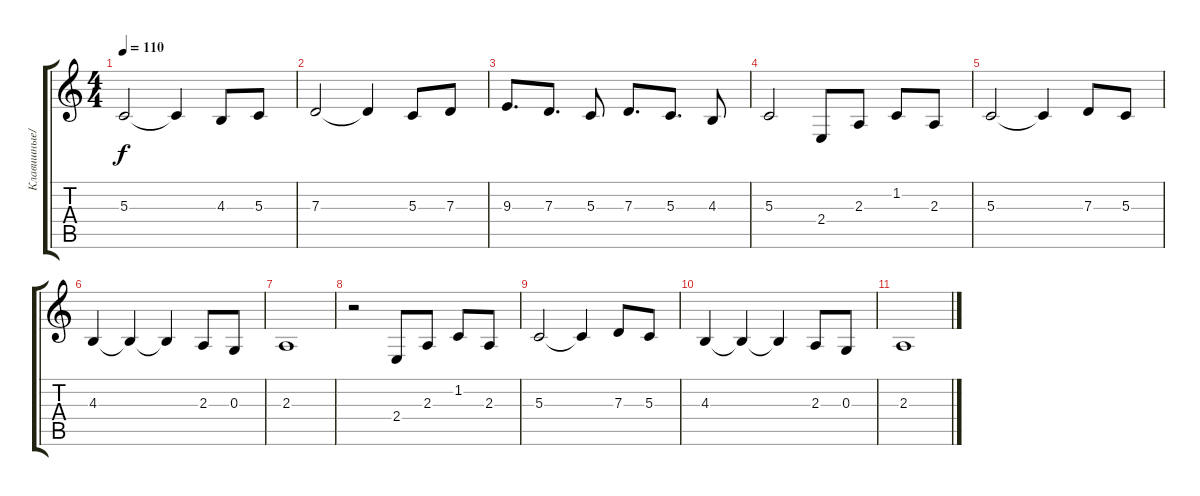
\track ("Клавишные/Голос" "Клавишные/") {instrument flute}
\staff {score tabs}
\tuning (E4 B3 G3 D3 A2 E2) {hide}
\ts (4 4)
\tempo 110
\clef g2
\ks c
5.3.2{dy f} 5.3{t}.4 4.3.8 5.3.8 |
7.3.2 7.3{t}.4 5.3.8 7.3.8 |
9.3.8{d} 7.3.8{d} 5.3.8 7.3.8{d} 5.3.8{d} 4.3.8 |
5.3.2 2.4.8 2.3.8 1.2.8 2.3.8 |
5.3.2 5.3{t}.4 7.3.8 5.3.8 |
4.3.4 4.3{t}.4 4.3{t}.4 2.3.8 0.3.8 |
2.3.1 |
r.2 2.4.8 2.3.8 1.2.8 2.3.8 |
5.3.2 5.3{t}.4 7.3.8 5.3.8 |
4.3.4 4.3{t}.4 4.3{t}.4 2.3.8 0.3.8 |
2.3.1
